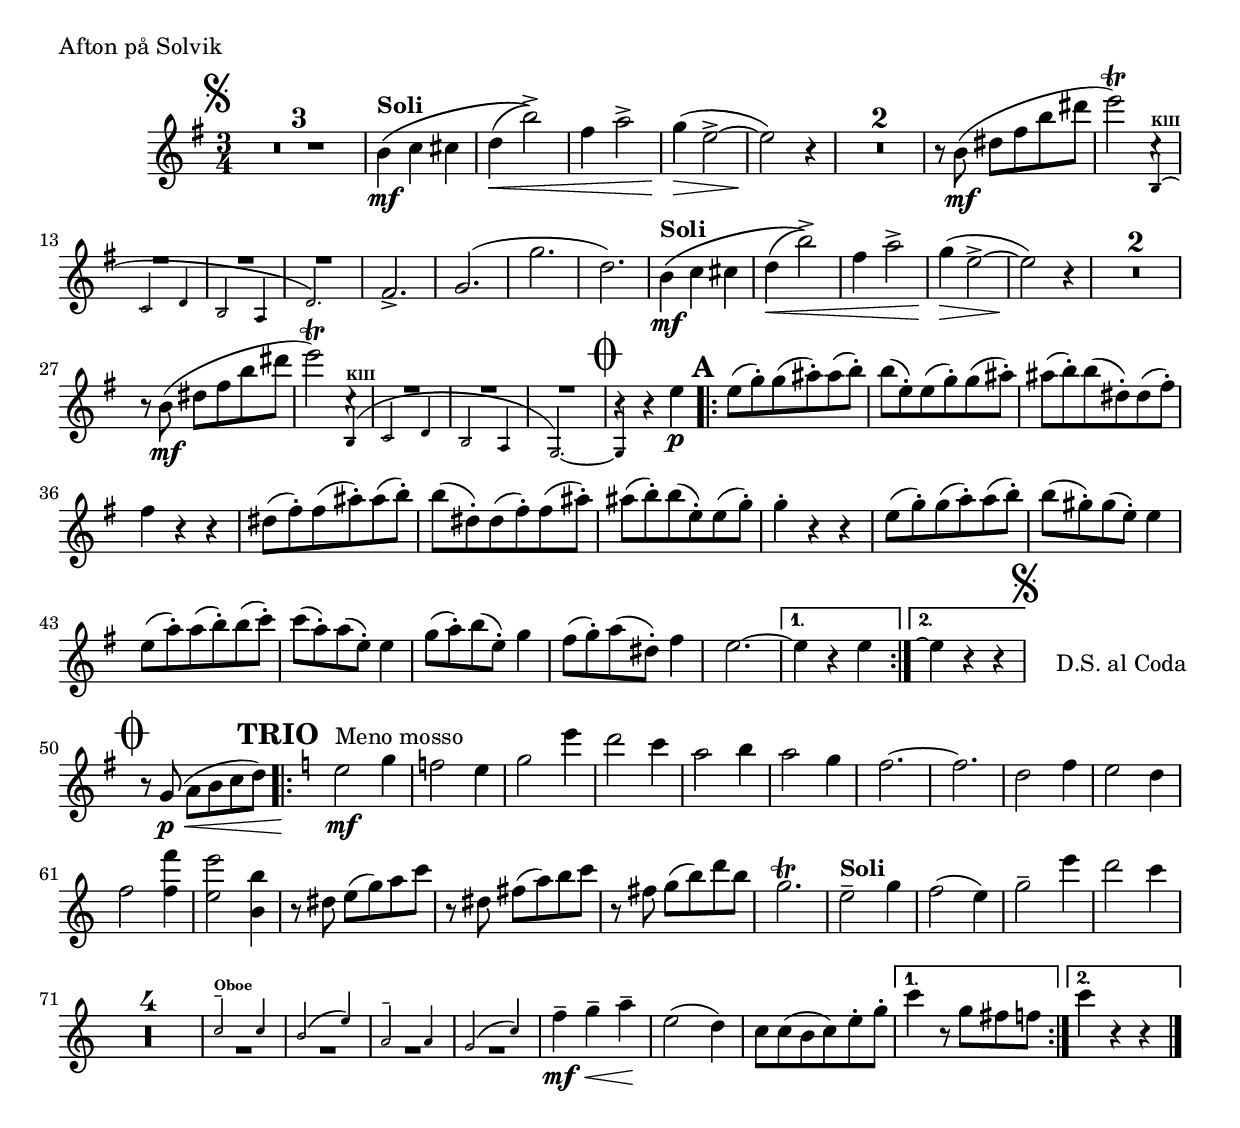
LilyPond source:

\version "2.22.1"

% When ready to include in collection:	1. Comment out top section with \Include file(s)
%					2. \midi section if present.
%Comment out from here
%{
\include "../../../Includes/Polis_format.ily"

%...to here
%}

  \score {
    % Svenska Polisens Marscher: 1. Afton p\char #229 Solvik  

  	  \relative c'' {
    	    \clef treble \key g \major \time 3/4
    	    \compressEmptyMeasures
    	    \pointAndClickOn
    	    
    	    \mark \markup { \musicglyph #"scripts.segno" }

    	    R2.*3 |b4\mf^\markup {\bold {Soli}} \(c cis |d\< (b'2->\)) 
    	    fis4 a2-> |g4\> (e2~-> |e\!) r4 |R2.*2 |r8 b\mf (dis [fis b dis] 
    	    e2\trill )
    	    
    	    <<{\set fontSize = #-4  % make note heads smaller
    	       b,,4^\markup {\bold {KlII }} ( | c2 d4 |b2 a4 |d2.) 
    	       \unset fontSize } % return to default size
    	    \\
    		{ c'4\rest |
    		\override MultiMeasureRest #'staff-position = #2 R2.*3  
  		 \revert MultiMeasureRest #'staff-position }>>
    	       	    
    	    fis,2.-> |g ( |g' |d) |b4\mf^\markup {\bold {Soli}} \(c cis 
    	    d\< (b'2->\)) |fis4 a2-> |g4\> (e2~-> |e\!) r4 |R2.*2 
    	    |r8 b\mf (dis [fis b dis] 
    	    e2\trill )
    	    
    	    <<{\set fontSize = #-4  % make note heads smaller
    	       b,,4^\markup {\bold {KlII}} ( | c2 d4 |b2 a4 |\tieDown g2.~) g4 
    	       \tieNeutral
    	       \unset fontSize } % return to default size
    	    \\
    		{ c'4\rest |
    		\override MultiMeasureRest #'staff-position = #2 R2.*3 
    		\once \override Score.RehearsalMark.font-size = #4
    	        \mark \markup { \musicglyph #"scripts.coda" }
    	        b4\rest}>> 
  		 \revert MultiMeasureRest #'staff-position
  		  
  		 r e\p
    	    
%Rehearsal mark A
	\mark \default
	\repeat volta 2 {
	    e8 (g-.) g (ais-.) ais (b-.) |b (e,-.) e (g-.) g (ais-.)
	    ais (b-.) b (dis,-.) dis (fis-.) |fis4 r r 
	    dis8 (fis-.) fis (ais-.) ais (b-.) |b (dis,-.) dis (fis-.) fis (ais-.)
	    ais (b-.) b (e,-.) e (g-.) |g4-. r r |e8 (g-.) g (a-.) a (b-.)
	    b (gis-.) gis (e-.) e4 |e8 (a-.) a (b-.) b (c-.) 
	    c (a-.) a (e-.) e4 |g8 (a-.) b (e,-.) g4 |fis8 (g-.) a (dis,-.) fis4
	    e2.~ }
	    \alternative {
	    	    {e4 r e}
	    	    {e4\repeatTie r r}
	    }
	    
\once \override Score.RehearsalMark.break-visibility = #begin-of-line-invisible
\mark \markup { \musicglyph #"scripts.segno" }
\cadenzaOn
\stopStaff
\once \override TextScript.extra-offset = #'( 2 . -3.5 )
        | s1*0^\markup { D.S. al Coda } 

       \repeat unfold 3 {
          s4 s4 s4
          \bar ""
        }
\startStaff
\cadenzaOff
\break

% Coda on new line, use this:
%     \once \override Score.RehearsalMark.extra-offset = #'( -8.42 . 1.75 )
     \once \override Score.RehearsalMark.font-size = #4
     \mark \markup { \musicglyph #"scripts.coda" }

   % The coda
	r8 g,\p\< (a [b c d])
	\key c \major
	\mark \markup {\bold {TRIO}}
	\repeat volta 2 {
		e2\mf^\markup {"Meno mosso"}  g4 |f!2 e4 |g2 e'4 
		d2 c4 |a2 b4
		a2 g4 |f2.~ |f |d2 f4 |e2 d4 |f2 <f f'>4 |<e e'>2 <b b'>4 
		r8 dis e [(g) a c] |r8 dis, fis [(a) b c] |r8 fis, g [(b) d b] 
		g2.\trill |e2--^\markup {\bold {Soli}} g4 |f2 (e4) |g2-- e'4
		d2 c4 |R2.*4 

		<<{\set fontSize = #-4  % make note heads smaller
    	            c,2--^\markup {\bold {Oboe }} c4 |b2 (e4)|a,2-- a4 |g2 (c4)) 
    	            \unset fontSize } % return to default size
    	    \\
    		{ \override MultiMeasureRest #'staff-position = #-4 R2.*4  
  		  \revert MultiMeasureRest #'staff-position }>>
   
		
		f4--\mf\< g-- a--\! | e2 (d4)|c8 c (b c) e-. g-. 
	}
		\alternative {
			{c4 r8 g fis f}
			{c'4 r r}
		}
	\bar"|." \break
	    	    
    }%end relative
    \header {
    	    piece = \markup {\concat {"Afton p" \char #229 " Solvik"}}
    	    composer = \markup {\concat {"Olle J" \char#246 "nbrink"}}
    	}
  }%end score
